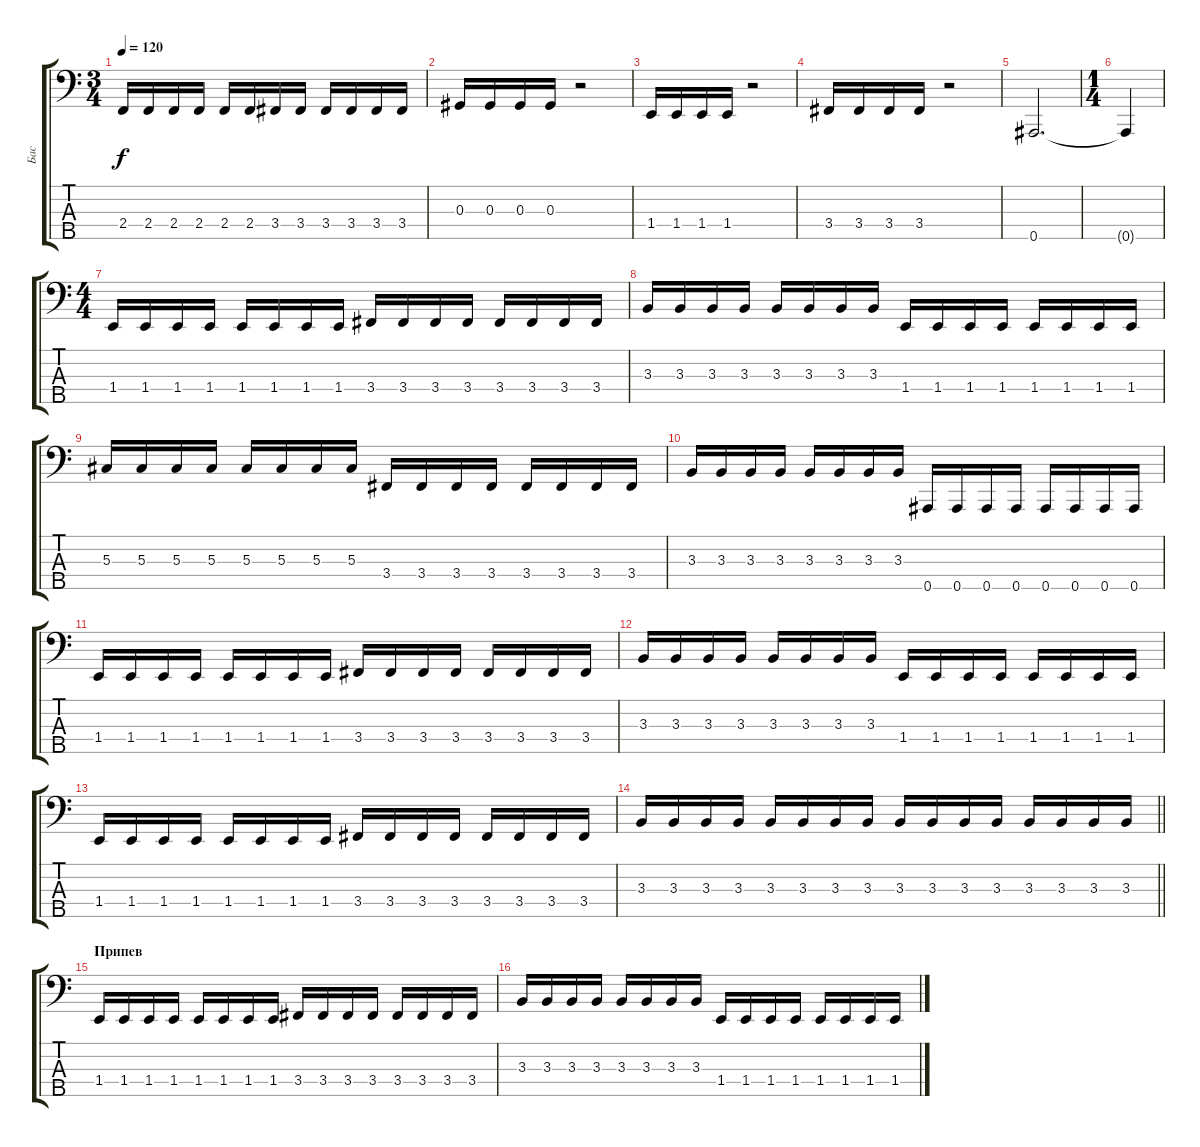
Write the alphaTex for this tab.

\track ("Бас" "Бас") {instrument electricbassfinger}
\staff {score tabs}
\tuning (Gb2 Db2 Ab1 Eb1 Bb0) {hide}
\ts (3 4)
\tempo 120
\clef f4
\ks c
2.4.16{dy f} 2.4.16 2.4.16 2.4.16 2.4.16 2.4.16 3.4.16 3.4.16 3.4.16 3.4.16 3.4.16 3.4.16 |
0.3.16 0.3.16 0.3.16 0.3.16 r.2 |
1.4.16 1.4.16 1.4.16 1.4.16 r.2 |
3.4.16 3.4.16 3.4.16 3.4.16 r.2 |
0.5.2{d} |
\ts (1 4)
0.5{t}.4 |
\ts (4 4)
1.4.16 1.4.16 1.4.16 1.4.16 1.4.16 1.4.16 1.4.16 1.4.16 3.4.16 3.4.16 3.4.16 3.4.16 3.4.16 3.4.16 3.4.16 3.4.16 |
3.3.16 3.3.16 3.3.16 3.3.16 3.3.16 3.3.16 3.3.16 3.3.16 1.4.16 1.4.16 1.4.16 1.4.16 1.4.16 1.4.16 1.4.16 1.4.16 |
5.3.16 5.3.16 5.3.16 5.3.16 5.3.16 5.3.16 5.3.16 5.3.16 3.4.16 3.4.16 3.4.16 3.4.16 3.4.16 3.4.16 3.4.16 3.4.16 |
3.3.16 3.3.16 3.3.16 3.3.16 3.3.16 3.3.16 3.3.16 3.3.16 0.5.16 0.5.16 0.5.16 0.5.16 0.5.16 0.5.16 0.5.16 0.5.16 |
1.4.16 1.4.16 1.4.16 1.4.16 1.4.16 1.4.16 1.4.16 1.4.16 3.4.16 3.4.16 3.4.16 3.4.16 3.4.16 3.4.16 3.4.16 3.4.16 |
3.3.16 3.3.16 3.3.16 3.3.16 3.3.16 3.3.16 3.3.16 3.3.16 1.4.16 1.4.16 1.4.16 1.4.16 1.4.16 1.4.16 1.4.16 1.4.16 |
1.4.16 1.4.16 1.4.16 1.4.16 1.4.16 1.4.16 1.4.16 1.4.16 3.4.16 3.4.16 3.4.16 3.4.16 3.4.16 3.4.16 3.4.16 3.4.16 |
\barLineRight lightlight
3.3.16 3.3.16 3.3.16 3.3.16 3.3.16 3.3.16 3.3.16 3.3.16 3.3.16 3.3.16 3.3.16 3.3.16 3.3.16 3.3.16 3.3.16 3.3.16 |
\section ("" "Припев")
1.4.16 1.4.16 1.4.16 1.4.16 1.4.16 1.4.16 1.4.16 1.4.16 3.4.16 3.4.16 3.4.16 3.4.16 3.4.16 3.4.16 3.4.16 3.4.16 |
3.3.16 3.3.16 3.3.16 3.3.16 3.3.16 3.3.16 3.3.16 3.3.16 1.4.16 1.4.16 1.4.16 1.4.16 1.4.16 1.4.16 1.4.16 1.4.16
